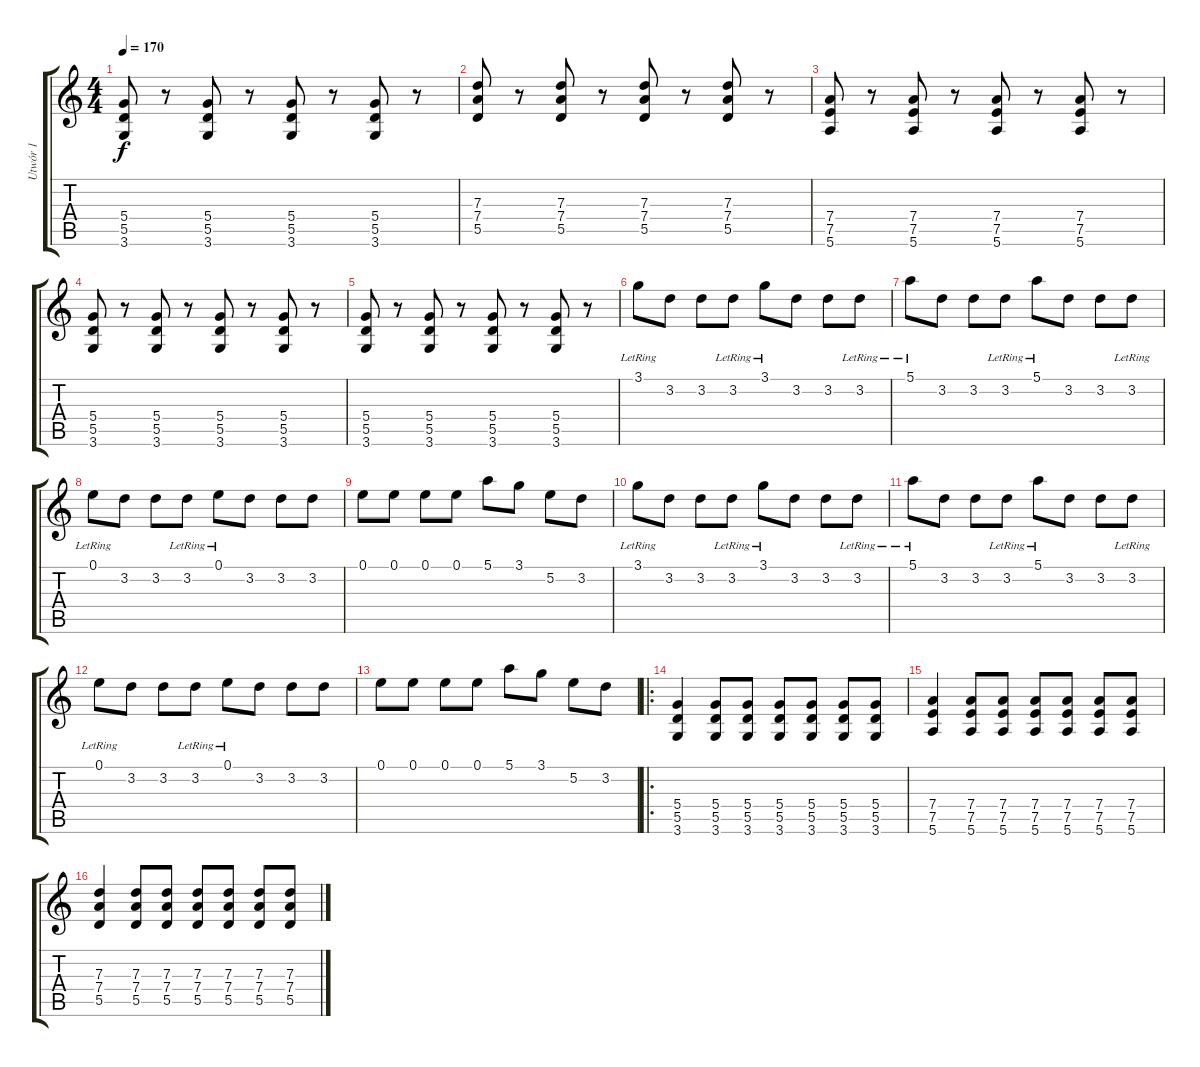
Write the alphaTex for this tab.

\track ("Utwór 1" "Utwór 1") {instrument distortionguitar}
\staff {score tabs}
\tuning (E4 B3 G3 D3 A2 E2) {hide}
\ts (4 4)
\tempo 170
\clef g2
\ks c
(5.4 5.5 3.6).8{dy f} r.8 (5.4 5.5 3.6).8 r.8 (5.4 5.5 3.6).8 r.8 (5.4 5.5 3.6).8 r.8 |
(7.3 7.4 5.5).8 r.8 (7.3 7.4 5.5).8 r.8 (7.3 7.4 5.5).8 r.8 (7.3 7.4 5.5).8 r.8 |
(7.4 7.5 5.6).8 r.8 (7.4 7.5 5.6).8 r.8 (7.4 7.5 5.6).8 r.8 (7.4 7.5 5.6).8 r.8 |
(5.4 5.5 3.6).8 r.8 (5.4 5.5 3.6).8 r.8 (5.4 5.5 3.6).8 r.8 (5.4 5.5 3.6).8 r.8 |
(5.4 5.5 3.6).8 r.8 (5.4 5.5 3.6).8 r.8 (5.4 5.5 3.6).8 r.8 (5.4 5.5 3.6).8 r.8 |
3.1{lr}.8 3.2.8 3.2.8 3.2{lr}.8 3.1{lr}.8 3.2.8 3.2.8 3.2{lr}.8 |
5.1{lr}.8 3.2.8 3.2.8 3.2{lr}.8 5.1{lr}.8 3.2.8 3.2.8 3.2{lr}.8 |
0.1{lr}.8 3.2.8 3.2.8 3.2{lr}.8 0.1{lr}.8 3.2.8 3.2.8 3.2.8 |
0.1.8 0.1.8 0.1.8 0.1.8 5.1.8 3.1.8 5.2.8 3.2.8 |
3.1{lr}.8 3.2.8 3.2.8 3.2{lr}.8 3.1{lr}.8 3.2.8 3.2.8 3.2{lr}.8 |
5.1{lr}.8 3.2.8 3.2.8 3.2{lr}.8 5.1{lr}.8 3.2.8 3.2.8 3.2{lr}.8 |
0.1{lr}.8 3.2.8 3.2.8 3.2{lr}.8 0.1{lr}.8 3.2.8 3.2.8 3.2.8 |
0.1.8 0.1.8 0.1.8 0.1.8 5.1.8 3.1.8 5.2.8 3.2.8 |
\ro
(5.4 5.5 3.6).4 (5.4 5.5 3.6).8 (5.4 5.5 3.6).8 (5.4 5.5 3.6).8 (5.4 5.5 3.6).8 (5.4 5.5 3.6).8 (5.4 5.5 3.6).8 |
(7.4 7.5 5.6).4 (7.4 7.5 5.6).8 (7.4 7.5 5.6).8 (7.4 7.5 5.6).8 (7.4 7.5 5.6).8 (7.4 7.5 5.6).8 (7.4 7.5 5.6).8 |
(7.3 7.4 5.5).4 (7.3 7.4 5.5).8 (7.3 7.4 5.5).8 (7.3 7.4 5.5).8 (7.3 7.4 5.5).8 (7.3 7.4 5.5).8 (7.3 7.4 5.5).8
